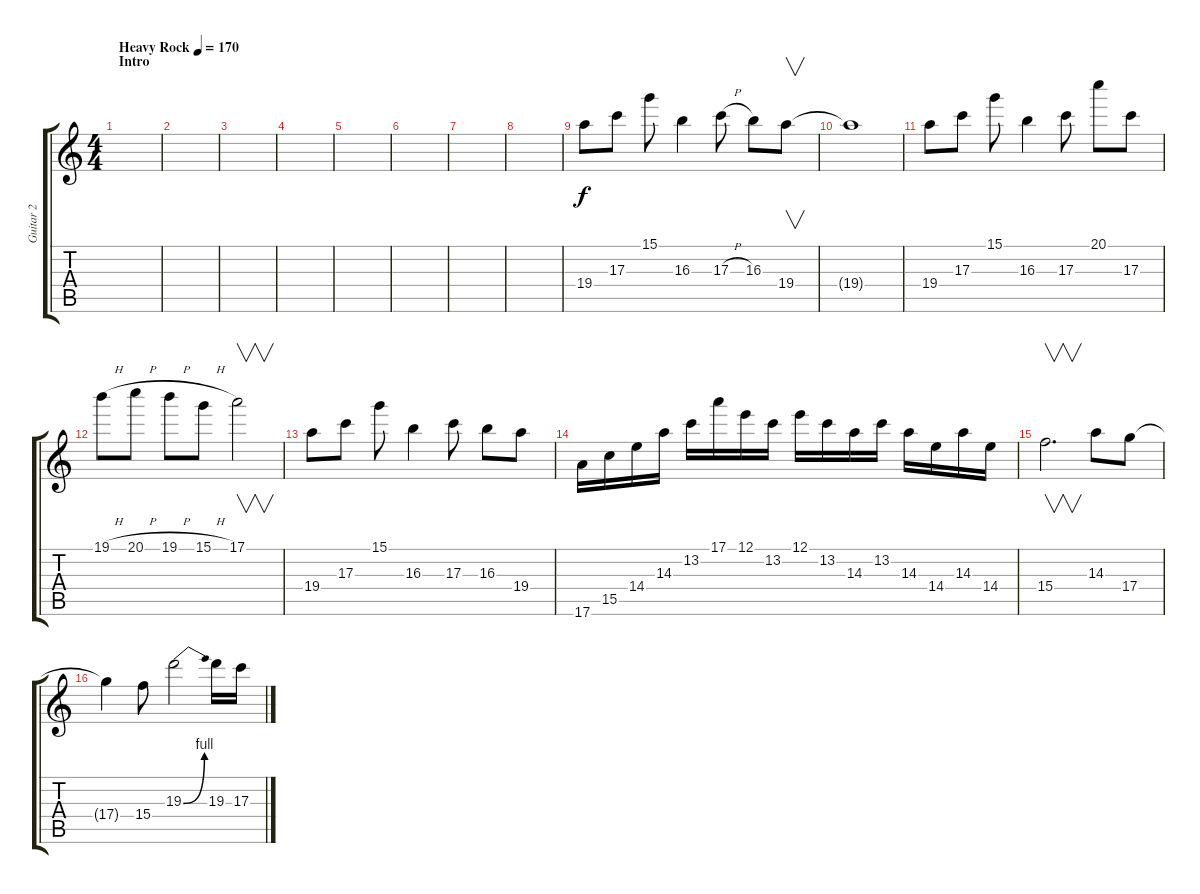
\track ("Guitar 2" "Guitar 2") {instrument distortionguitar}
\staff {score tabs}
\tuning (E4 B3 G3 D3 A2 E2) {hide}
\ts (4 4)
\section ("" "Intro")
\tempo (170 "Heavy Rock")
\clef g2
\ks c
|
|
|
|
|
|
|
|
19.4.8 17.3.8 15.1.8 16.3.4 17.3{h}.8 16.3.8 19.4.8{v} |
19.4{t}.1 |
19.4.8 17.3.8 15.1.8 16.3.4 17.3.8 20.1.8 17.3.8 |
19.1{h}.8 20.1{h}.8 19.1{h}.8 15.1{h}.8 17.1.2{v} |
19.4.8 17.3.8 15.1.8 16.3.4 17.3.8 16.3.8 19.4.8 |
17.6.16 15.5.16 14.4.16 14.3.16 13.2.16 17.1.16 12.1.16 13.2.16 12.1.16 13.2.16 14.3.16 13.2.16 14.3.16 14.4.16 14.3.16 14.4.16 |
15.4.2{v d} 14.3.8 17.4.8 |
17.4{t}.4 15.4.8 19.3{be (bend 0 0 60 4)}.2 19.3.16 17.3.16
